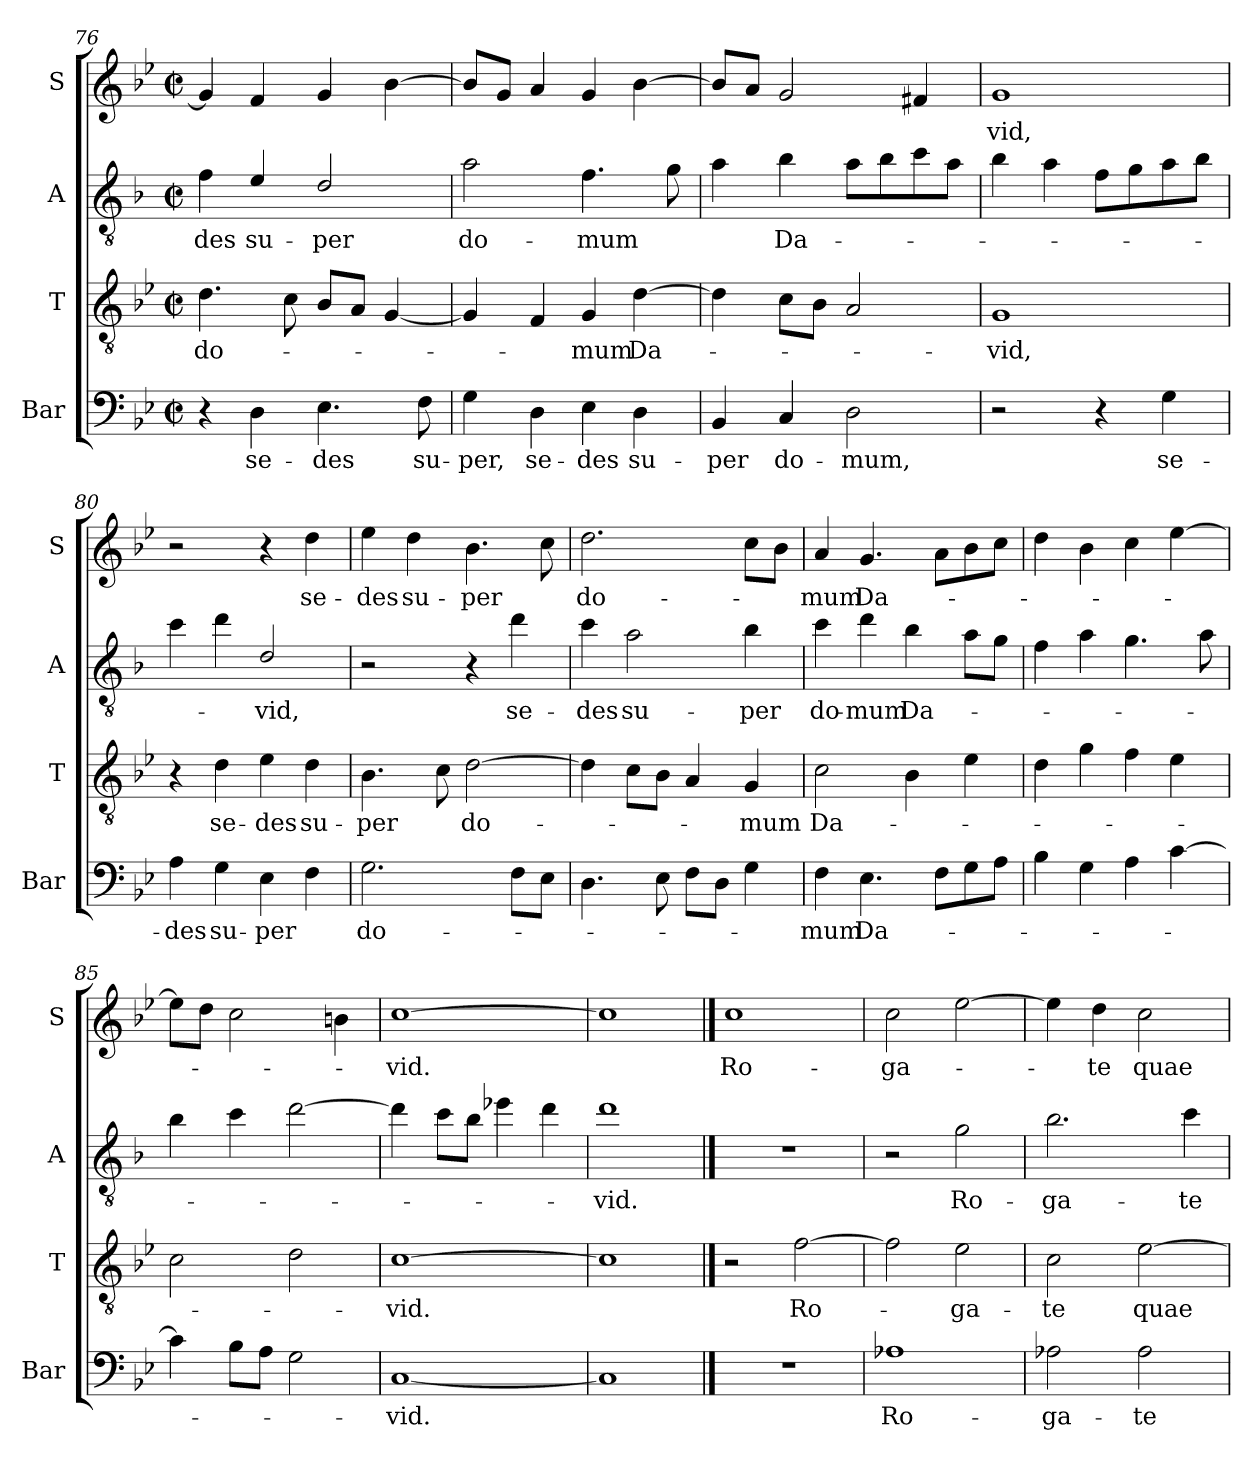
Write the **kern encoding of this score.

**kern	**text	**kern	**text	**kern	**text	**kern	**text
*part4	*part4	*part3	*part3	*part2	*part2	*part1	*part1
*staff4	*staff4	*staff3	*staff3	*staff2	*staff2	*staff1	*staff1
*I"Bar	*	*I"T	*	*I"A	*	*I"S	*
*I'Bar	*	*I'T	*	*I'A	*	*I'S	*
*clefF4	*	*clefGv2	*	*clefGv2	*	*clefG2	*
*	*	*	*	*ITrd4c7	*	*	*
*k[b-e-]	*	*k[b-e-]	*	*k[b-e-]	*	*k[b-e-]	*
*M2/2	*	*M2/2	*	*M2/2	*	*M2/2	*
*met(c|)	*	*met(c|)	*	*met(c|)	*	*met(c|)	*
=76	=76	=76	=76	=76	=76	=76	=76
!	!	!	!LO:LY:b	!	!LO:LY:b	!	!
4r	.	4.d\	do-	4B-\	-des	4g/]	.
!	!LO:LY:b	!	!	!	!LO:LY:b	!	!
4D\	se-	.	.	4A/	su-	4f/	.
.	.	8c\	.	.	.	.	.
!	!LO:LY:b	!	!	!	!LO:LY:b	!	!
4.E-\	-des	8B-/L	.	2G/	-per	4g/	.
.	.	8A/J	.	.	.	.	.
.	.	[4G/	.	.	.	[4b-\	.
!	!LO:LY:b	!	!	!	!	!	!
8F\	su-	.	.	.	.	.	.
=77	=77	=77	=77	=77	=77	=77	=77
!	!LO:LY:b	!	!	!	!LO:LY:b	!	!
4G\	-per,	4G/]	.	2d\	do-	8b-/L]	.
.	.	.	.	.	.	8g/J	.
!	!LO:LY:b	!	!	!	!	!	!
4D\	se-	4F/	.	.	.	4a/	.
!	!LO:LY:b	!	!LO:LY:b	!	!LO:LY:b	!	!
4E-\	-des	4G/	-mum	4.B-\	-mum	4g/	.
!	!LO:LY:b	!	!LO:LY:b	!	!	!	!
4D\	su-	[4d\	Da-	.	.	[4b-\	.
.	.	.	.	8c\	.	.	.
!!LO:LB:g=z
=78	=78	=78	=78	=78	=78	=78	=78
!	!LO:LY:b	!	!	!	!	!	!
4BB-/	-per	4d\]	.	4d\	.	8b-/L]	.
.	.	.	.	.	.	8a/J	.
!	!LO:LY:b	!	!	!	!LO:LY:b	!	!
4C/	do-	8c\L	.	4e-\	Da-	2g/	.
.	.	8B-\J	.	.	.	.	.
!	!LO:LY:b	!	!	!	!	!	!
2D\	-mum,	2A/	.	8d\L	.	.	.
.	.	.	.	8e-\	.	.	.
.	.	.	.	8f\	.	4f#X/	.
.	.	.	.	8d\J	.	.	.
=79	=79	=79	=79	=79	=79	=79	=79
!	!	!	!LO:LY:b	!	!	!	!LO:LY:b
2r	.	1G	-vid,	4e-\	.	1g	-vid,
.	.	.	.	4d\	.	.	.
4r	.	.	.	8B-\L	.	.	.
.	.	.	.	8c\	.	.	.
!	!LO:LY:b	!	!	!	!	!	!
4G\	se-	.	.	8d\	.	.	.
.	.	.	.	8e-\J	.	.	.
=80	=80	=80	=80	=80	=80	=80	=80
!	!LO:LY:b	!	!	!	!	!	!
4A\	-des	4r	.	4f\	.	2r	.
!	!LO:LY:b	!	!LO:LY:b	!	!	!	!
4G\	su-	4d\	se-	4g\	.	.	.
!	!LO:LY:b	!	!LO:LY:b	!	!LO:LY:b	!	!
4E-\	-per	4e-\	-des	2G/	-vid,	4r	.
!	!	!	!LO:LY:b	!	!	!	!LO:LY:b
4F\	.	4d\	su-	.	.	4dd\	se-
=81	=81	=81	=81	=81	=81	=81	=81
!	!LO:LY:b	!	!LO:LY:b	!	!	!	!LO:LY:b
2.G\	do-	4.B-\	-per	2r	.	4ee-\	-des
!	!	!	!	!	!	!	!LO:LY:b
.	.	.	.	.	.	4dd\	su-
.	.	8c\	.	.	.	.	.
!	!	!	!LO:LY:b	!	!	!	!LO:LY:b
.	.	[2d\	do-	4r	.	4.b-\	-per
!	!	!	!	!	!LO:LY:b	!	!
8F\L	.	.	.	4g\	se-	.	.
8E-\J	.	.	.	.	.	8cc\	.
=82	=82	=82	=82	=82	=82	=82	=82
!	!	!	!	!	!LO:LY:b	!	!LO:LY:b
4.D\	.	4d\]	.	4f\	-des	2.dd\	do-
!	!	!	!	!	!LO:LY:b	!	!
.	.	8c\L	.	2d\	su-	.	.
8E-\	.	8B-\J	.	.	.	.	.
8F\L	.	4A/	.	.	.	.	.
8D\J	.	.	.	.	.	.	.
!	!	!	!LO:LY:b	!	!LO:LY:b	!	!
4G\	.	4G/	-mum	4e-\	-per	8cc\L	.
.	.	.	.	.	.	8b-\J	.
!!LO:PB:g=z
=83	=83	=83	=83	=83	=83	=83	=83
!	!LO:LY:b	!	!LO:LY:b	!	!LO:LY:b	!	!LO:LY:b
4F\	-mum	2c\	Da-	4f\	do-	4a/	-mum
!	!LO:LY:b	!	!	!	!LO:LY:b	!	!LO:LY:b
4.E-\	Da-	.	.	4g\	-mum	4.g/	Da-
!	!	!	!	!	!LO:LY:b	!	!
.	.	4B-\	.	4e-\	Da-	.	.
8F\L	.	.	.	.	.	8a\L	.
8G\	.	4e-\	.	8d\L	.	8b-\	.
8A\J	.	.	.	8c\J	.	8cc\J	.
=84	=84	=84	=84	=84	=84	=84	=84
4B-\	.	4d\	.	4B-\	.	4dd\	.
4G\	.	4g\	.	4d\	.	4b-\	.
4A\	.	4f\	.	4.c\	.	4cc\	.
[4c\	.	4e-\	.	.	.	[4ee-\	.
.	.	.	.	8d\	.	.	.
=85	=85	=85	=85	=85	=85	=85	=85
4c\]	.	2c\	.	4e-\	.	8ee-\L]	.
.	.	.	.	.	.	8dd\J	.
8B-\L	.	.	.	4f\	.	2cc\	.
8A\J	.	.	.	.	.	.	.
2G\	.	2d\	.	[2g\	.	.	.
.	.	.	.	.	.	4bn\	.
=86	=86	=86	=86	=86	=86	=86	=86
*	*	*	*	*	*	*MM96	*
!	!LO:LY:b	!	!LO:LY:b	!	!	!	!LO:LY:b
[1C	-vid.	[1c	-vid.	4g\]	.	[1cc	-vid.
.	.	.	.	8f\L	.	.	.
.	.	.	.	8e-\J	.	.	.
.	.	.	.	4a-X\	.	.	.
.	.	.	.	4g\	.	.	.
=87	=87	=87	=87	=87	=87	=87	=87
!	!	!	!	!	!LO:LY:b	!	!
1C]	.	1c]	.	1g	-vid.	1cc]	.
==88	==88	==88	==88	==88	==88	==88	==88
*	*	*	*	*	*	*MM100	*
!	!	!	!	!	!	!	!LO:LY:b
1r	.	2r	.	1r	.	1cc	Ro-
!	!	!	!LO:LY:b	!	!	!	!
.	.	[2f\	Ro-	.	.	.	.
=89	=89	=89	=89	=89	=89	=89	=89
!	!LO:LY:b	!	!	!	!	!	!LO:LY:b
1A-X	Ro-	2f\]	.	2r	.	2cc\	-ga-
!	!	!	!LO:LY:b	!	!LO:LY:b	!	!
.	.	2e-\	-ga-	2c\	Ro-	[2ee-\	.
!!LO:LB:g=z
=90	=90	=90	=90	=90	=90	=90	=90
!	!LO:LY:b	!	!LO:LY:b	!	!LO:LY:b	!	!
2A-X\	-ga-	2c\	-te	2.e-\	-ga-	4ee-\]	.
!	!	!	!	!	!	!	!LO:LY:b
.	.	.	.	.	.	4dd\	-te
!	!LO:LY:b	!	!LO:LY:b	!	!	!	!LO:LY:b
2A-\	-te	[2e-\	quae	.	.	2cc\	quae
!	!	!	!	!	!LO:LY:b	!	!
.	.	.	.	4f\	-te	.	.
=	=	=	=	=	=	=	=
*-	*-	*-	*-	*-	*-	*-	*-
